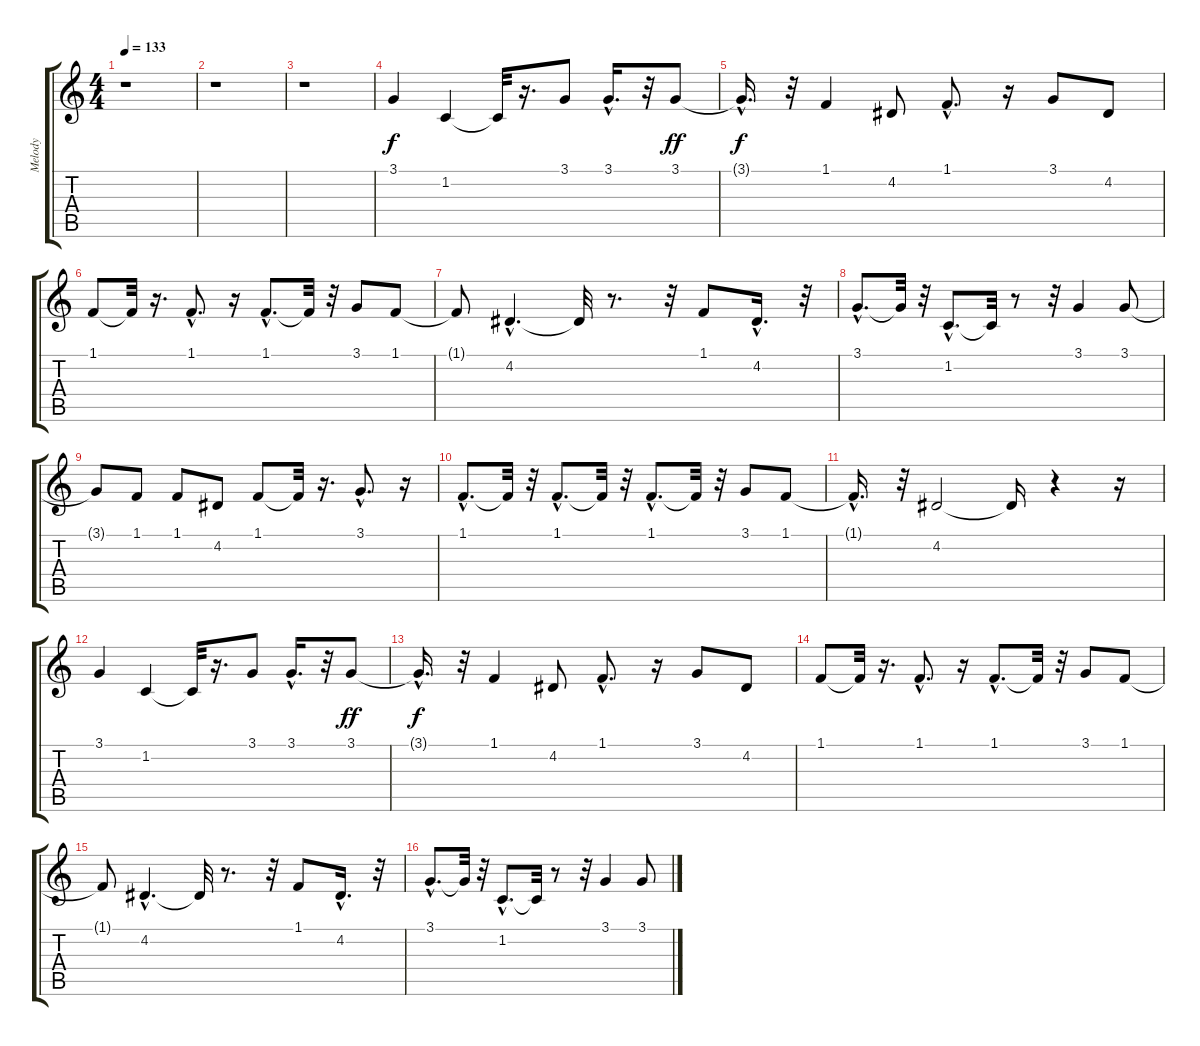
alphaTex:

\track ("Melody" "Melody") {instrument synthbrass1}
\staff {score tabs}
\tuning (E4 B3 G3 D3 A2 E2) {hide}
\ts (4 4)
\tempo 133
\clef g2
\ks c
r.1{dy mf} |
r.1 |
r.1 |
3.1.4{dy f} 1.2.4 1.2{t}.32 r.16{d} 3.1.8 3.1{hac}.16{d} r.32 3.1.8{dy ff} |
3.1{hac t}.16{d dy f} r.32 1.1.4 4.2.8 1.1{hac}.8{d} r.16 3.1.8 4.2.8 |
1.1.8 1.1{t}.32 r.16{d} 1.1{hac}.8{d} r.16 1.1{hac}.8{d} 1.1{t}.32 r.32 3.1.8 1.1.8 |
1.1{t}.8 4.2{hac}.4{d} 4.2{t}.32 r.8{d} r.32 1.1.8 4.2{hac}.16{d} r.32 |
3.1{hac}.8{d} 3.1{t}.32 r.32 1.2{hac}.8{d} 1.2{t}.32 r.8 r.32 3.1.4 3.1.8 |
3.1{t}.8 1.1.8 1.1.8 4.2.8 1.1.8 1.1{t}.32 r.16{d} 3.1{hac}.8{d} r.16 |
1.1{hac}.8{d} 1.1{t}.32 r.32 1.1{hac}.8{d} 1.1{t}.32 r.32 1.1{hac}.8{d} 1.1{t}.32 r.32 3.1.8 1.1.8 |
1.1{hac t}.16{d} r.32 4.2.2 4.2{t}.16 r.4 r.16 |
3.1.4 1.2.4 1.2{t}.32 r.16{d} 3.1.8 3.1{hac}.16{d} r.32 3.1.8{dy ff} |
3.1{hac t}.16{d dy f} r.32 1.1.4 4.2.8 1.1{hac}.8{d} r.16 3.1.8 4.2.8 |
1.1.8 1.1{t}.32 r.16{d} 1.1{hac}.8{d} r.16 1.1{hac}.8{d} 1.1{t}.32 r.32 3.1.8 1.1.8 |
1.1{t}.8 4.2{hac}.4{d} 4.2{t}.32 r.8{d} r.32 1.1.8 4.2{hac}.16{d} r.32 |
3.1{hac}.8{d} 3.1{t}.32 r.32 1.2{hac}.8{d} 1.2{t}.32 r.8 r.32 3.1.4 3.1.8
